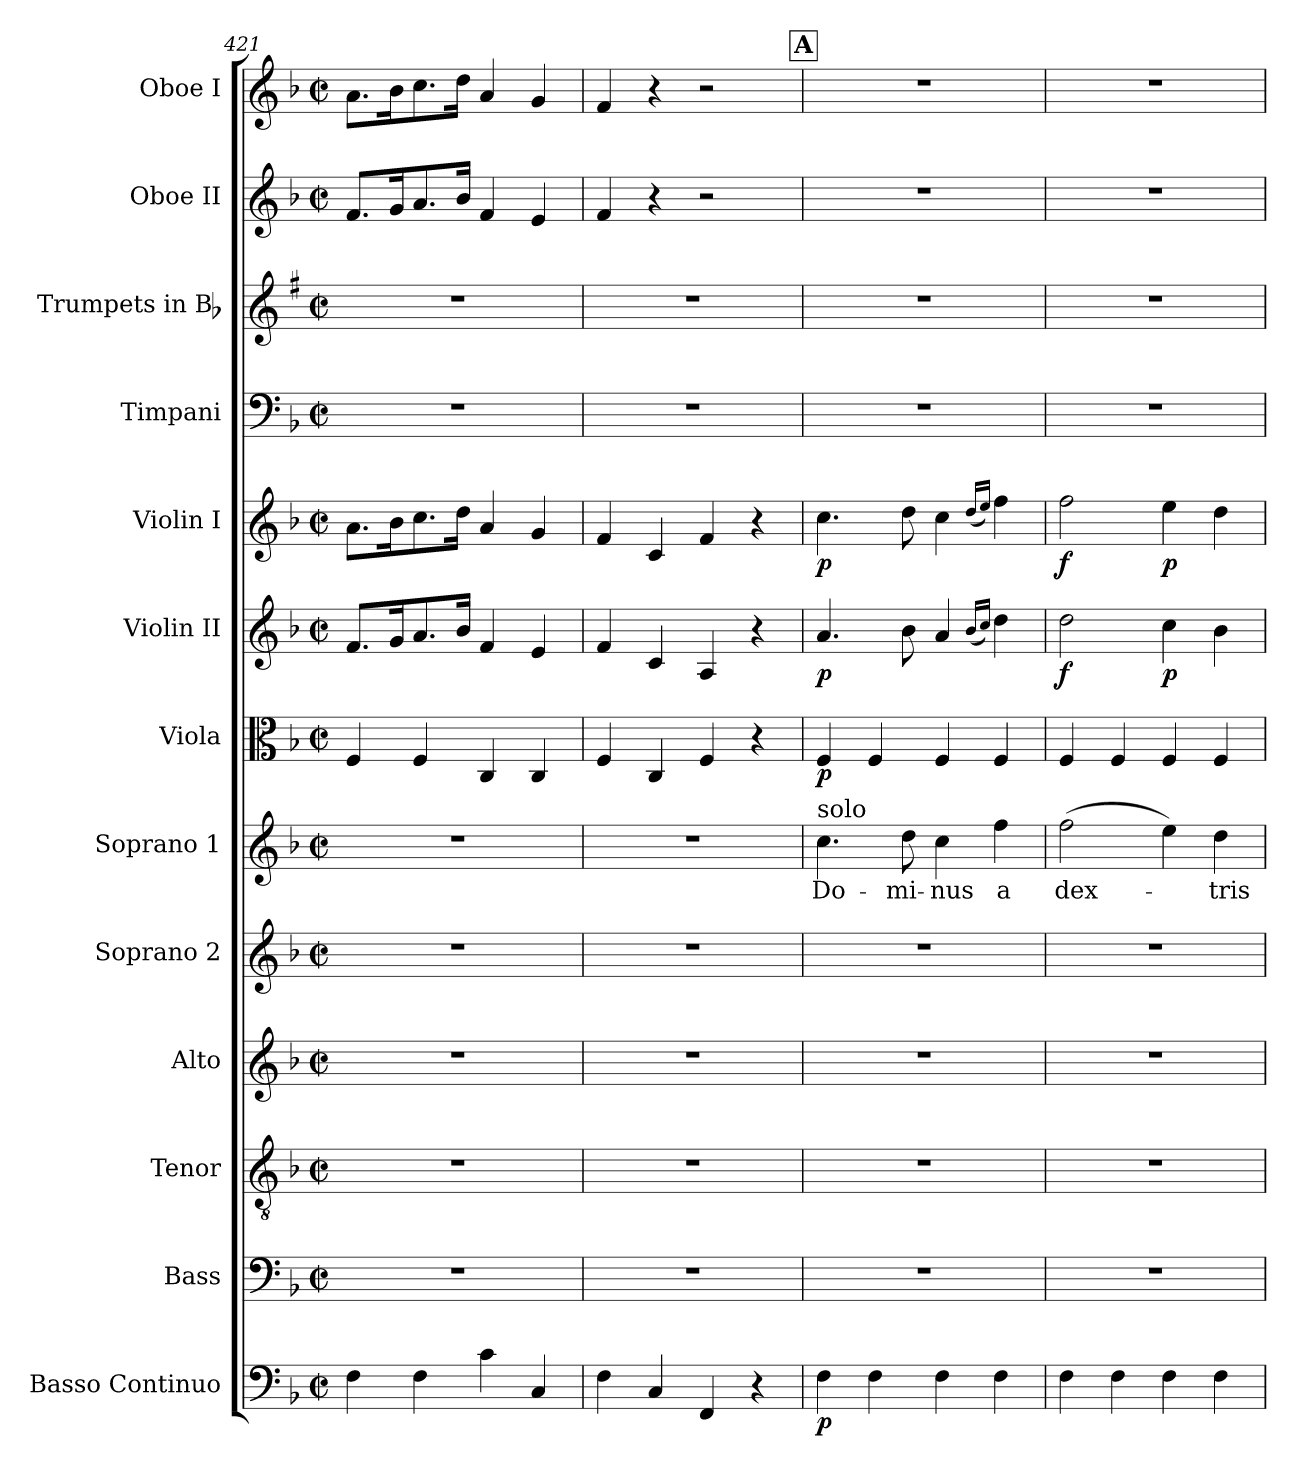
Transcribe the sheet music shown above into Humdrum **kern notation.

**kern	**dynam	**kern	**kern	**kern	**kern	**kern	**text	**kern	**dynam	**kern	**dynam	**kern	**dynam	**kern	**kern	**kern	**kern
*part13	*part13	*part12	*part11	*part10	*part9	*part8	*part8	*part7	*part7	*part6	*part6	*part5	*part5	*part4	*part3	*part2	*part1
*staff13	*staff13	*staff12	*staff11	*staff10	*staff9	*staff8	*staff8	*staff7	*staff7	*staff6	*staff6	*staff5	*staff5	*staff4	*staff3	*staff2	*staff1
*I"Basso Continuo	*	*I"Bass	*I"Tenor	*I"Alto	*I"Soprano 2	*I"Soprano 1	*	*I"Viola	*	*I"Violin II	*	*I"Violin I	*	*I"Timpani	*I"Trumpets in Bb	*I"Oboe II	*I"Oboe I
*I'BC	*	*I'B	*I'T	*I'A	*I'S	*I'S	*	*I'Vla.	*	*I'Vln. II	*	*I'Vln. I	*	*I'Timp.	*	*I'Ob. II	*I'Ob. I
*clefF4	*	*clefF4	*clefGv2	*clefG2	*clefG2	*clefG2	*	*clefC3	*	*clefG2	*	*clefG2	*	*clefF4	*clefG2	*clefG2	*clefG2
*	*	*	*	*	*	*	*	*	*	*	*	*	*	*	*ITrd1c2	*	*
*k[b-]	*	*k[b-]	*k[b-]	*k[b-]	*k[b-]	*k[b-]	*	*k[b-]	*	*k[b-]	*	*k[b-]	*	*k[b-]	*k[b-]	*k[b-]	*k[b-]
*F:	*	*F:	*F:	*F:	*F:	*F:	*	*F:	*	*F:	*	*F:	*	*F:	*F:	*F:	*F:
*M2/2	*	*M2/2	*M2/2	*M2/2	*M2/2	*M2/2	*	*M2/2	*	*M2/2	*	*M2/2	*	*M2/2	*M2/2	*M2/2	*M2/2
*met(c|)	*	*met(c|)	*met(c|)	*met(c|)	*met(c|)	*met(c|)	*	*met(c|)	*	*met(c|)	*	*met(c|)	*	*met(c|)	*met(c|)	*met(c|)	*met(c|)
=421	=421	=421	=421	=421	=421	=421	=421	=421	=421	=421	=421	=421	=421	=421	=421	=421	=421
4F\	.	1r	1r	1r	1r	1r	.	4F/	.	8.f/L	.	8.a\L	.	1r	1r	8.f/L	8.a\L
.	.	.	.	.	.	.	.	.	.	16g/k	.	16b-\k	.	.	.	16g/k	16b-\k
4F\	.	.	.	.	.	.	.	4F/	.	8.a/	.	8.cc\	.	.	.	8.a/	8.cc\
.	.	.	.	.	.	.	.	.	.	16b-/Jk	.	16dd\Jk	.	.	.	16b-/Jk	16dd\Jk
4c\	.	.	.	.	.	.	.	4C/	.	4f/	.	4a/	.	.	.	4f/	4a/
4C/	.	.	.	.	.	.	.	4C/	.	4e/	.	4g/	.	.	.	4e/	4g/
=422	=422	=422	=422	=422	=422	=422	=422	=422	=422	=422	=422	=422	=422	=422	=422	=422	=422
4F\	.	1r	1r	1r	1r	1r	.	4F/	.	4f/	.	4f/	.	1r	1r	4f/	4f/
4C/	.	.	.	.	.	.	.	4C/	.	4c/	.	4c/	.	.	.	4r	4r
4FF/	.	.	.	.	.	.	.	4F/	.	4A/	.	4f/	.	.	.	2r	2r
4r	.	.	.	.	.	.	.	4r	.	4r	.	4r	.	.	.	.	.
!!LO:PB:g=z
!!LO:REH:place=s5:a:B:fs=14:t=A
=423	=423	=423	=423	=423	=423	=423	=423	=423	=423	=423	=423	=423	=423	=423	=423	=423	=423
!	!	!	!	!	!	!LO:TX:a:t=solo	!	!	!	!	!	!	!	!	!	!	!
!	!LO:DY:b	!	!	!	!	!	!LO:LY:b	!	!LO:DY:b	!	!LO:DY:b	!	!LO:DY:b	!	!	!	!
4F\	p	1r	1r	1r	1r	4.cc\	Do-	4F/	p	4.a/	p	4.cc\	p	1r	1r	1r	1r
4F\	.	.	.	.	.	.	.	4F/	.	.	.	.	.	.	.	.	.
!	!	!	!	!	!	!	!LO:LY:b	!	!	!	!	!	!	!	!	!	!
.	.	.	.	.	.	8dd\	-mi-	.	.	8b-\	.	8dd\	.	.	.	.	.
!	!	!	!	!	!	!	!LO:LY:b	!	!	!	!	!	!	!	!	!	!
4F\	.	.	.	.	.	4cc\	-nus	4F/	.	4a/	.	4cc\	.	.	.	.	.
.	.	.	.	.	.	.	.	.	.	(<16qb-/LL	.	(<16qdd/LL	.	.	.	.	.
.	.	.	.	.	.	.	.	.	.	16qcc/JJ)	.	16qee/JJ)	.	.	.	.	.
!	!	!	!	!	!	!	!LO:LY:b	!	!	!	!	!	!	!	!	!	!
4F\	.	.	.	.	.	4ff\	a	4F/	.	4dd\	.	4ff\	.	.	.	.	.
=424	=424	=424	=424	=424	=424	=424	=424	=424	=424	=424	=424	=424	=424	=424	=424	=424	=424
!	!	!	!	!	!	!	!LO:LY:b	!	!	!	!LO:DY:b	!	!LO:DY:b	!	!	!	!
4F\	.	1r	1r	1r	1r	(2ff\	dex-	4F/	.	2dd\	f	2ff\	f	1r	1r	1r	1r
4F\	.	.	.	.	.	.	.	4F/	.	.	.	.	.	.	.	.	.
!	!	!	!	!	!	!	!	!	!	!	!LO:DY:b	!	!LO:DY:b	!	!	!	!
4F\	.	.	.	.	.	4ee\)	.	4F/	.	4cc\	p	4ee\	p	.	.	.	.
!	!	!	!	!	!	!	!LO:LY:b	!	!	!	!	!	!	!	!	!	!
4F\	.	.	.	.	.	4dd\	-tris	4F/	.	4b-\	.	4dd\	.	.	.	.	.
=	=	=	=	=	=	=	=	=	=	=	=	=	=	=	=	=	=
*-	*-	*-	*-	*-	*-	*-	*-	*-	*-	*-	*-	*-	*-	*-	*-	*-	*-
